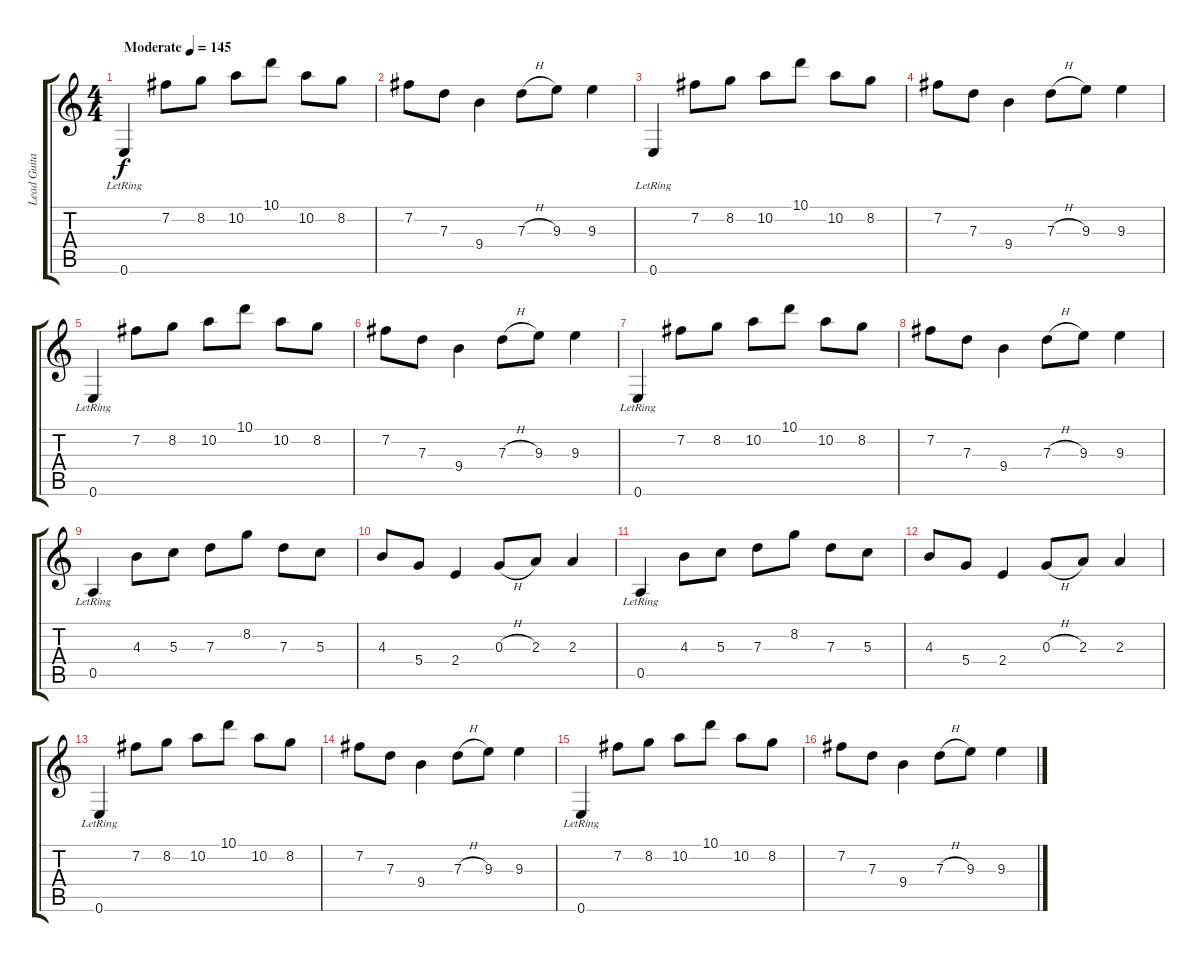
\track ("Lead Guitar " "Lead Guita") {instrument electricguitarjazz}
\staff {score tabs}
\tuning (E4 B3 G3 D3 A2 E2) {hide}
\ts (4 4)
\tempo (145 "Moderate")
\clef g2
\ks c
0.6{lr}.4{dy f instrument electricguitarjazz} 7.2.8 8.2.8 10.2.8 10.1.8 10.2.8 8.2.8 |
7.2.8 7.3.8 9.4.4 7.3{h}.8 9.3.8 9.3.4 |
0.6{lr}.4 7.2.8 8.2.8 10.2.8 10.1.8 10.2.8 8.2.8 |
7.2.8 7.3.8 9.4.4 7.3{h}.8 9.3.8 9.3.4 |
0.6{lr}.4 7.2.8 8.2.8 10.2.8 10.1.8 10.2.8 8.2.8 |
7.2.8 7.3.8 9.4.4 7.3{h}.8 9.3.8 9.3.4 |
0.6{lr}.4 7.2.8 8.2.8 10.2.8 10.1.8 10.2.8 8.2.8 |
7.2.8 7.3.8 9.4.4 7.3{h}.8 9.3.8 9.3.4 |
0.5{lr}.4 4.3.8 5.3.8 7.3.8 8.2.8 7.3.8 5.3.8 |
4.3.8 5.4.8 2.4.4 0.3{h}.8 2.3.8 2.3.4 |
0.5{lr}.4 4.3.8 5.3.8 7.3.8 8.2.8 7.3.8 5.3.8 |
4.3.8 5.4.8 2.4.4 0.3{h}.8 2.3.8 2.3.4 |
0.6{lr}.4 7.2.8 8.2.8 10.2.8 10.1.8 10.2.8 8.2.8 |
7.2.8 7.3.8 9.4.4 7.3{h}.8 9.3.8 9.3.4 |
0.6{lr}.4 7.2.8 8.2.8 10.2.8 10.1.8 10.2.8 8.2.8 |
7.2.8 7.3.8 9.4.4 7.3{h}.8 9.3.8 9.3.4
